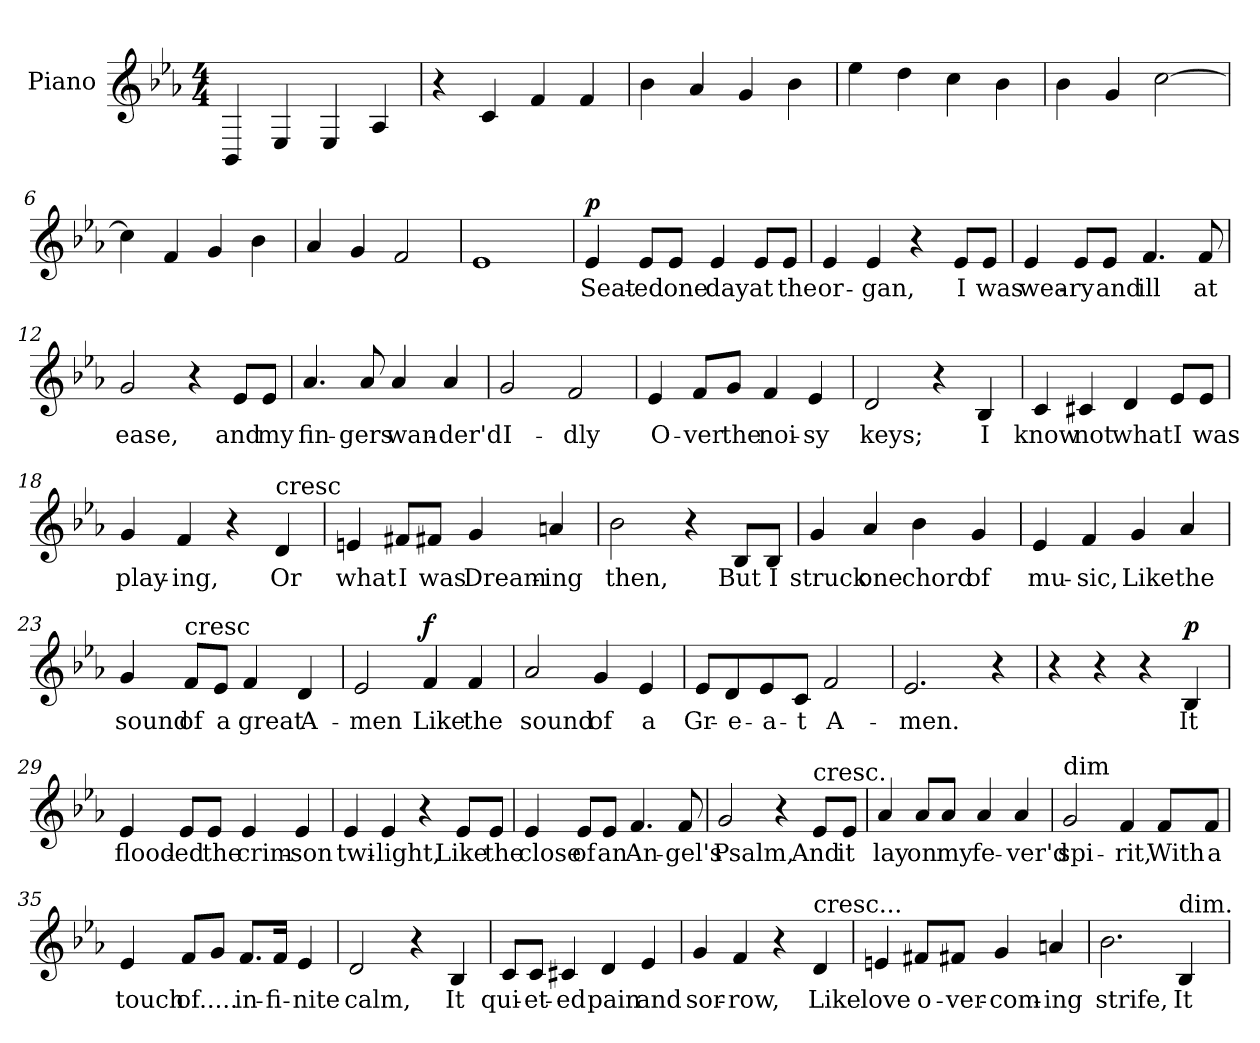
**kern	**text	**dynam
*part1	*part1	*part1
*staff1	*staff1	*staff1
*I"Piano	*	*
*I'Pno.	*	*
*clefG2	*	*
*k[b-e-a-]	*	*
*E-:	*	*
*M4/4	*	*
=1	=1	=1
4BB-/	.	.
4E-/	.	.
4E-/	.	.
4A-/	.	.
=2	=2	=2
4r	.	.
4c/	.	.
4f/	.	.
4f/	.	.
=3	=3	=3
4b-\	.	.
4a-/	.	.
4g/	.	.
4b-\	.	.
=4	=4	=4
4ee-\	.	.
4dd\	.	.
4cc\	.	.
4b-\	.	.
=5	=5	=5
4b-\	.	.
4g/	.	.
[2cc\	.	.
=6	=6	=6
4cc\]	.	.
4f/	.	.
4g/	.	.
4b-\	.	.
=7	=7	=7
4a-/	.	.
4g/	.	.
2f/	.	.
!!LO:LB:g=z
=8	=8	=8
1e-	.	.
=9	=9	=9
!	!	!LO:DY:a
4e-/	Seat-	p
8e-/L	-ed	.
8e-/J	one	.
4e-/	day	.
8e-/L	at	.
8e-/J	the	.
=10	=10	=10
4e-/	or-	.
4e-/	-gan,	.
4r	.	.
8e-/L	I	.
8e-/J	was	.
!!LO:LB:g=z
=11	=11	=11
4e-/	wea-	.
8e-/L	-ry	.
8e-/J	and	.
4.f/	ill	.
8f/	at	.
=12	=12	=12
2g/	ease,	.
4r	.	.
8e-/L	and	.
8e-/J	my	.
=13	=13	=13
4.a-/	fin-	.
8a-/	-gers	.
4a-/	wan-	.
4a-/	-der'd	.
!!LO:LB:g=z
=14	=14	=14
2g/	I-	.
2f/	-dly	.
=15	=15	=15
4e-/	O-	.
8f/L	-ver	.
8g/J	the	.
4f/	noi-	.
4e-/	-sy	.
=16	=16	=16
2d/	keys;	.
4r	.	.
4B-/	I	.
!!LO:LB:g=z
=17	=17	=17
4c/	know	.
4c#X/	not	.
4d/	what	.
8e-/L	I	.
8e-/J	was	.
=18	=18	=18
4g/	play-	.
4f/	-ing,	.
4r	.	.
!LO:TX:a:t=cresc	!	!
4d/	Or	.
!!LO:LB:g=z
=19	=19	=19
4en/	what	.
8f#X/L	I	.
8f#X/J	was	.
4g/	Dream-	.
4an/	-ing	.
=20	=20	=20
2b-\	then,	.
4r	.	.
8B-/L	But	.
8B-/J	I	.
!!LO:LB:g=z
=21	=21	=21
4g/	struck	.
4a-/	one	.
4b-\	chord	.
4g/	of	.
=22	=22	=22
4e-/	mu-	.
4f/	-sic,	.
4g/	Like	.
4a-/	the	.
!!LO:LB:g=z
=23	=23	=23
4g/	sound	.
!LO:TX:a:t=cresc	!	!
8f/L	of	.
8e-/J	a	.
4f/	great	.
4d/	A-	.
=24	=24	=24
2e-/	-men	.
!	!	!LO:DY:a
4f/	Like	f
4f/	the	.
!!LO:PB:g=z
=25	=25	=25
2a-/	sound	.
4g/	of	.
4e-/	a	.
=26	=26	=26
8e-/L	Gr-	.
8d/	-e-	.
8e-/	-a-	.
8c/J	-t	.
2f/	A-	.
=27	=27	=27
2.e-/	-men.	.
4r	.	.
=28	=28	=28
4r	.	.
4r	.	.
4r	.	.
!	!	!LO:DY:a
4B-/	It	p
!!LO:LB:g=z
=29	=29	=29
4e-/	flood-	.
8e-/L	-ed	.
8e-/J	the	.
4e-/	crim-	.
4e-/	-son	.
=30	=30	=30
4e-/	twi-	.
4e-/	-light,	.
4r	.	.
8e-/L	Like	.
8e-/J	the	.
!!LO:LB:g=z
=31	=31	=31
4e-/	close	.
8e-/L	of	.
8e-/J	an	.
4.f/	An-	.
8f/	-gel's	.
=32	=32	=32
2g/	Psalm,	.
4r	.	.
!LO:TX:a:t=cresc.	!	!
8e-/L	And	.
8e-/J	it	.
!!LO:LB:g=z
=33	=33	=33
4a-/	lay	.
8a-/L	on	.
8a-/J	my	.
4a-/	fe-	.
4a-/	-ver'd	.
=34	=34	=34
!LO:TX:a:t=dim	!	!
2g/	spi-	.
4f/	-rit,	.
8f/L	With	.
8f/J	a	.
!!LO:LB:g=z
=35	=35	=35
4e-/	touch	.
8f/L	of.....	.
8g/J	.	.
8.f/L	in-	.
16f/Jk	-fi-	.
4e-/	-nite	.
=36	=36	=36
2d/	calm,	.
4r	.	.
4B-/	It	.
!!LO:LB:g=z
=37	=37	=37
8c/L	qui-	.
8c/J	-et-	.
4c#X/	-ed	.
4d/	pain	.
4e-/	and	.
=38	=38	=38
4g/	sor-	.
4f/	-row,	.
4r	.	.
!LO:TX:a:t=cresc...	!	!
4d/	Like	.
!!LO:LB:g=z
=39	=39	=39
4en/	love	.
8f#X/L	o-	.
8f#X/J	-ver-	.
4g/	-com-	.
4an/	-ing	.
=40	=40	=40
2.b-\	strife,	.
!LO:TX:a:t=dim.	!	!
4B-/	It	.
=	=	=
*-	*-	*-
